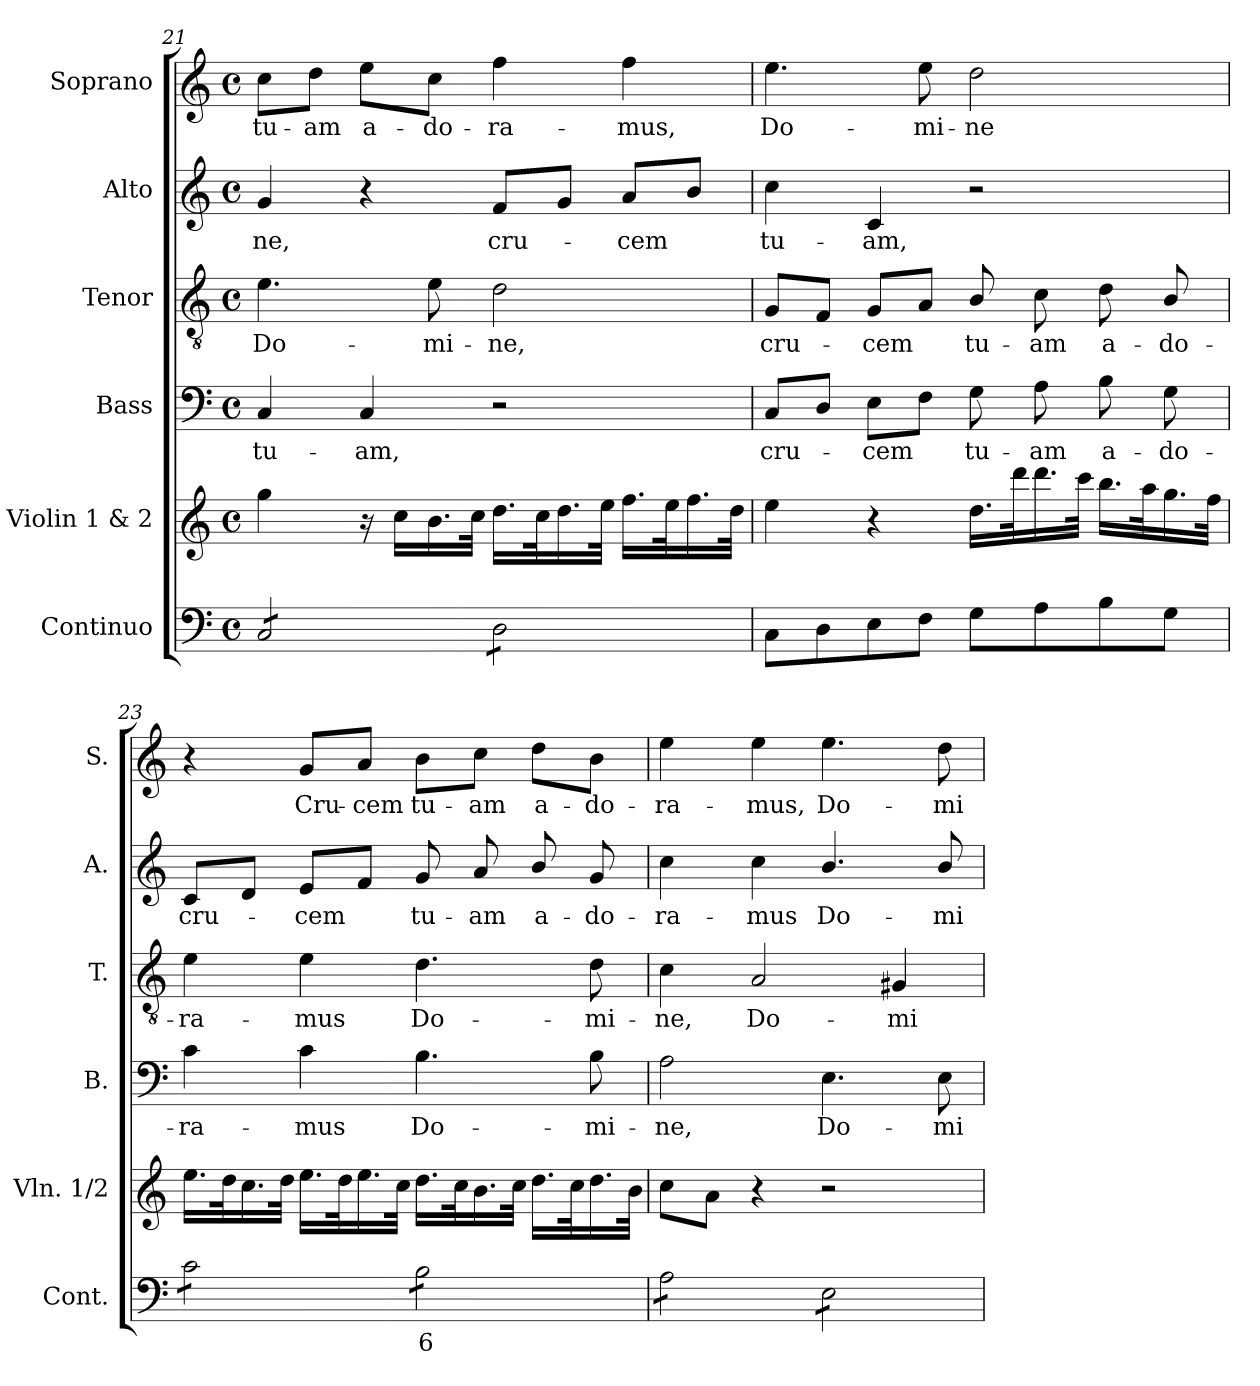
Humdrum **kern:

**kern	**text	**kern	**kern	**text	**kern	**text	**kern	**text	**kern	**text
*part6	*part6	*part5	*part4	*part4	*part3	*part3	*part2	*part2	*part1	*part1
*staff6	*staff6	*staff5	*staff4	*staff4	*staff3	*staff3	*staff2	*staff2	*staff1	*staff1
*I"Continuo	*	*I"Violin 1 & 2	*I"Bass	*	*I"Tenor	*	*I"Alto	*	*I"Soprano	*
*I'Cont.	*	*I'Vln. 1/2	*I'B.	*	*I'T.	*	*I'A.	*	*I'S.	*
!!LO:LB:g=z
*clefF4	*	*clefG2	*clefF4	*	*clefGv2	*	*clefG2	*	*clefG2	*
*	*	*	*	*	*ITrd7c12	*	*	*	*	*
*k[]	*	*k[]	*k[]	*	*k[]	*	*k[]	*	*k[]	*
*C:	*	*C:	*C:	*	*C:	*	*C:	*	*C:	*
*M4/4	*	*M4/4	*M4/4	*	*M4/4	*	*M4/4	*	*M4/4	*
*met(c)	*	*met(c)	*met(c)	*	*met(c)	*	*met(c)	*	*met(c)	*
=21	=21	=21	=21	=21	=21	=21	=21	=21	=21	=21
!	!	!	!	!LO:LY:b:color=#000000	!	!	!	!	!	!
!	!	!	!	!	!	!LO:LY:b:color=#000000	!	!	!	!
!	!	!	!	!	!	!	!	!LO:LY:b:color=#000000	!	!
!	!	!	!	!	!	!	!	!	!	!LO:LY:b:color=#000000
*tremolo	*	*	*	*	*	*	*	*	*	*
8Ci/L	.	4ggi\	4Ci/	tu-	4.Ei\	Do-	4gi/	-ne,	8cci\L	tu-
!	!	!	!	!	!	!	!	!	!	!LO:LY:b:color=#000000
8Ci/	.	.	.	.	.	.	.	.	8ddi\J	-am
!	!	!	!	!LO:LY:b:color=#000000	!	!	!	!	!	!
!	!	!	!	!	!	!	!	!	!	!LO:LY:b:color=#000000
8Ci/	.	16r	4Ci/	-am,	.	.	4r	.	8eei\L	a-
.	.	16cci\LL	.	.	.	.	.	.	.	.
!	!	!	!	!	!	!LO:LY:b:color=#000000	!	!	!	!
!	!	!	!	!	!	!	!	!	!	!LO:LY:b:color=#000000
8Ci/J	.	16.bi\	.	.	8Ei\	-mi-	.	.	8cci\J	-do-
.	.	32cci\JJk	.	.	.	.	.	.	.	.
!	!	!	!	!	!	!LO:LY:b:color=#000000	!	!	!	!
!	!	!	!	!	!	!	!	!LO:LY:b:color=#000000	!	!
!	!	!	!	!	!	!	!	!	!	!LO:LY:b:color=#000000
8Di\L	.	16.ddi\LL	2r	.	2Di\	-ne,	8fi/L	cru-	4ffi\	-ra-
.	.	32cci\k	.	.	.	.	.	.	.	.
8Di\	.	16.ddi\	.	.	.	.	8gi/J	.	.	.
.	.	32eei\JJk	.	.	.	.	.	.	.	.
!	!	!	!	!	!	!	!	!LO:LY:b:color=#000000	!	!
!	!	!	!	!	!	!	!	!	!	!LO:LY:b:color=#000000
8Di\	.	16.ffi\LL	.	.	.	.	8ai/L	-cem	4ffi\	-mus,
.	.	32eei\k	.	.	.	.	.	.	.	.
8Di\J	.	16.ffi\	.	.	.	.	8bi/J	.	.	.
*Xtremolo	*	*	*	*	*	*	*	*	*	*
.	.	32ddi\JJk	.	.	.	.	.	.	.	.
=22	=22	=22	=22	=22	=22	=22	=22	=22	=22	=22
!	!	!	!	!LO:LY:b:color=#000000	!	!	!	!	!	!
!	!	!	!	!	!	!LO:LY:b:color=#000000	!	!	!	!
!	!	!	!	!	!	!	!	!LO:LY:b:color=#000000	!	!
!	!	!	!	!	!	!	!	!	!	!LO:LY:b:color=#000000
8Ci\L	.	4eei\	8Ci/L	cru-	8GGi/L	cru-	4cci\	tu-	4.eei\	Do-
8Di\	.	.	8Di/J	.	8FFi/J	.	.	.	.	.
!	!	!	!	!LO:LY:b:color=#000000	!	!	!	!	!	!
!	!	!	!	!	!	!LO:LY:b:color=#000000	!	!	!	!
!	!	!	!	!	!	!	!	!LO:LY:b:color=#000000	!	!
8Ei\	.	4r	8Ei\L	-cem	8GGi/L	-cem	4ci/	-am,	.	.
!	!	!	!	!	!	!	!	!	!	!LO:LY:b:color=#000000
8Fi\J	.	.	8Fi\J	.	8AAi/J	.	.	.	8eei\	-mi-
!	!	!	!	!LO:LY:b:color=#000000	!	!	!	!	!	!
!	!	!	!	!	!	!LO:LY:b:color=#000000	!	!	!	!
!	!	!	!	!	!	!	!	!	!	!LO:LY:b:color=#000000
8Gi\L	.	16.ddi\LL	8Gi\	tu-	8BBi/	tu-	2r	.	2ddi\	-ne
.	.	32dddi\k	.	.	.	.	.	.	.	.
!	!	!	!	!LO:LY:b:color=#000000	!	!	!	!	!	!
!	!	!	!	!	!	!LO:LY:b:color=#000000	!	!	!	!
8Ai\	.	16.dddi\	8Ai\	-am	8Ci\	-am	.	.	.	.
.	.	32ccci\JJk	.	.	.	.	.	.	.	.
!	!	!	!	!LO:LY:b:color=#000000	!	!	!	!	!	!
!	!	!	!	!	!	!LO:LY:b:color=#000000	!	!	!	!
8Bi\	.	16.bbi\LL	8Bi\	a-	8Di\	a-	.	.	.	.
.	.	32aai\k	.	.	.	.	.	.	.	.
!	!	!	!	!LO:LY:b:color=#000000	!	!	!	!	!	!
!	!	!	!	!	!	!LO:LY:b:color=#000000	!	!	!	!
8Gi\J	.	16.ggi\	8Gi\	-do-	8BBi/	-do-	.	.	.	.
.	.	32ffi\JJk	.	.	.	.	.	.	.	.
=23	=23	=23	=23	=23	=23	=23	=23	=23	=23	=23
!	!	!	!	!LO:LY:b:color=#000000	!	!	!	!	!	!
!	!	!	!	!	!	!LO:LY:b:color=#000000	!	!	!	!
!	!	!	!	!	!	!	!	!LO:LY:b:color=#000000	!	!
*tremolo	*	*	*	*	*	*	*	*	*	*
8ci\L	.	16.eei\LL	4ci\	-ra-	4Ei\	-ra-	8ci/L	cru-	4r	.
.	.	32ddi\k	.	.	.	.	.	.	.	.
8ci\	.	16.cci\	.	.	.	.	8di/J	.	.	.
.	.	32ddi\JJk	.	.	.	.	.	.	.	.
!	!	!	!	!LO:LY:b:color=#000000	!	!	!	!	!	!
!	!	!	!	!	!	!LO:LY:b:color=#000000	!	!	!	!
!	!	!	!	!	!	!	!	!LO:LY:b:color=#000000	!	!
!	!	!	!	!	!	!	!	!	!	!LO:LY:b:color=#000000
8ci\	.	16.eei\LL	4ci\	-mus	4Ei\	-mus	8ei/L	-cem	8gi/L	Cru-
.	.	32ddi\k	.	.	.	.	.	.	.	.
!	!	!	!	!	!	!	!	!	!	!LO:LY:b:color=#000000
8ci\J	.	16.eei\	.	.	.	.	8fi/J	.	8ai/J	-cem
.	.	32cci\JJk	.	.	.	.	.	.	.	.
!	!LO:LY:b:color=#000000	!	!	!	!	!	!	!	!	!
!	!	!	!	!LO:LY:b:color=#000000	!	!	!	!	!	!
!	!	!	!	!	!	!LO:LY:b:color=#000000	!	!	!	!
!	!	!	!	!	!	!	!	!LO:LY:b:color=#000000	!	!
!	!	!	!	!	!	!	!	!	!	!LO:LY:b:color=#000000
8Bi\L	6	16.ddi\LL	4.Bi\	Do-	4.Di\	Do-	8gi/	tu-	8bi\L	tu-
.	.	32cci\k	.	.	.	.	.	.	.	.
!	!	!	!	!	!	!	!	!LO:LY:b:color=#000000	!	!
!	!	!	!	!	!	!	!	!	!	!LO:LY:b:color=#000000
8Bi\	.	16.bi\	.	.	.	.	8ai/	-am	8cci\J	-am
.	.	32cci\JJk	.	.	.	.	.	.	.	.
!	!	!	!	!	!	!	!	!LO:LY:b:color=#000000	!	!
!	!	!	!	!	!	!	!	!	!	!LO:LY:b:color=#000000
8Bi\	.	16.ddi\LL	.	.	.	.	8bi/	a-	8ddi\L	a-
.	.	32cci\k	.	.	.	.	.	.	.	.
!	!	!	!	!LO:LY:b:color=#000000	!	!	!	!	!	!
!	!	!	!	!	!	!LO:LY:b:color=#000000	!	!	!	!
!	!	!	!	!	!	!	!	!LO:LY:b:color=#000000	!	!
!	!	!	!	!	!	!	!	!	!	!LO:LY:b:color=#000000
8Bi\J	.	16.ddi\	8Bi\	-mi-	8Di\	-mi-	8gi/	-do-	8bi\J	-do-
.	.	32bi\JJk	.	.	.	.	.	.	.	.
=24	=24	=24	=24	=24	=24	=24	=24	=24	=24	=24
!	!	!	!	!LO:LY:b:color=#000000	!	!	!	!	!	!
!	!	!	!	!	!	!LO:LY:b:color=#000000	!	!	!	!
!	!	!	!	!	!	!	!	!LO:LY:b:color=#000000	!	!
!	!	!	!	!	!	!	!	!	!	!LO:LY:b:color=#000000
8Ai\L	.	8cci\L	2Ai\	-ne,	4Ci\	-ne,	4cci\	-ra-	4eei\	-ra-
8Ai\	.	8ai\J	.	.	.	.	.	.	.	.
!	!	!	!	!	!	!LO:LY:b:color=#000000	!	!	!	!
!	!	!	!	!	!	!	!	!LO:LY:b:color=#000000	!	!
!	!	!	!	!	!	!	!	!	!	!LO:LY:b:color=#000000
8Ai\	.	4r	.	.	2AAi/	Do-	4cci\	-mus	4eei\	-mus,
8Ai\J	.	.	.	.	.	.	.	.	.	.
!	!	!	!	!LO:LY:b:color=#000000	!	!	!	!	!	!
!	!	!	!	!	!	!	!	!LO:LY:b:color=#000000	!	!
!	!	!	!	!	!	!	!	!	!	!LO:LY:b:color=#000000
8Ei\L	.	2r	4.Ei\	Do-	.	.	4.bi/	Do-	4.eei\	Do-
8Ei\	.	.	.	.	.	.	.	.	.	.
!	!	!	!	!	!	!LO:LY:b:color=#000000	!	!	!	!
8Ei\	.	.	.	.	4GG#Xi/	-mi-	.	.	.	.
!	!	!	!	!LO:LY:b:color=#000000	!	!	!	!	!	!
!	!	!	!	!	!	!	!	!LO:LY:b:color=#000000	!	!
!	!	!	!	!	!	!	!	!	!	!LO:LY:b:color=#000000
8Ei\J	.	.	8Ei\	-mi-	.	.	8bi/	-mi-	8ddi\	-mi-
*Xtremolo	*	*	*	*	*	*	*	*	*	*
=	=	=	=	=	=	=	=	=	=	=
*-	*-	*-	*-	*-	*-	*-	*-	*-	*-	*-
